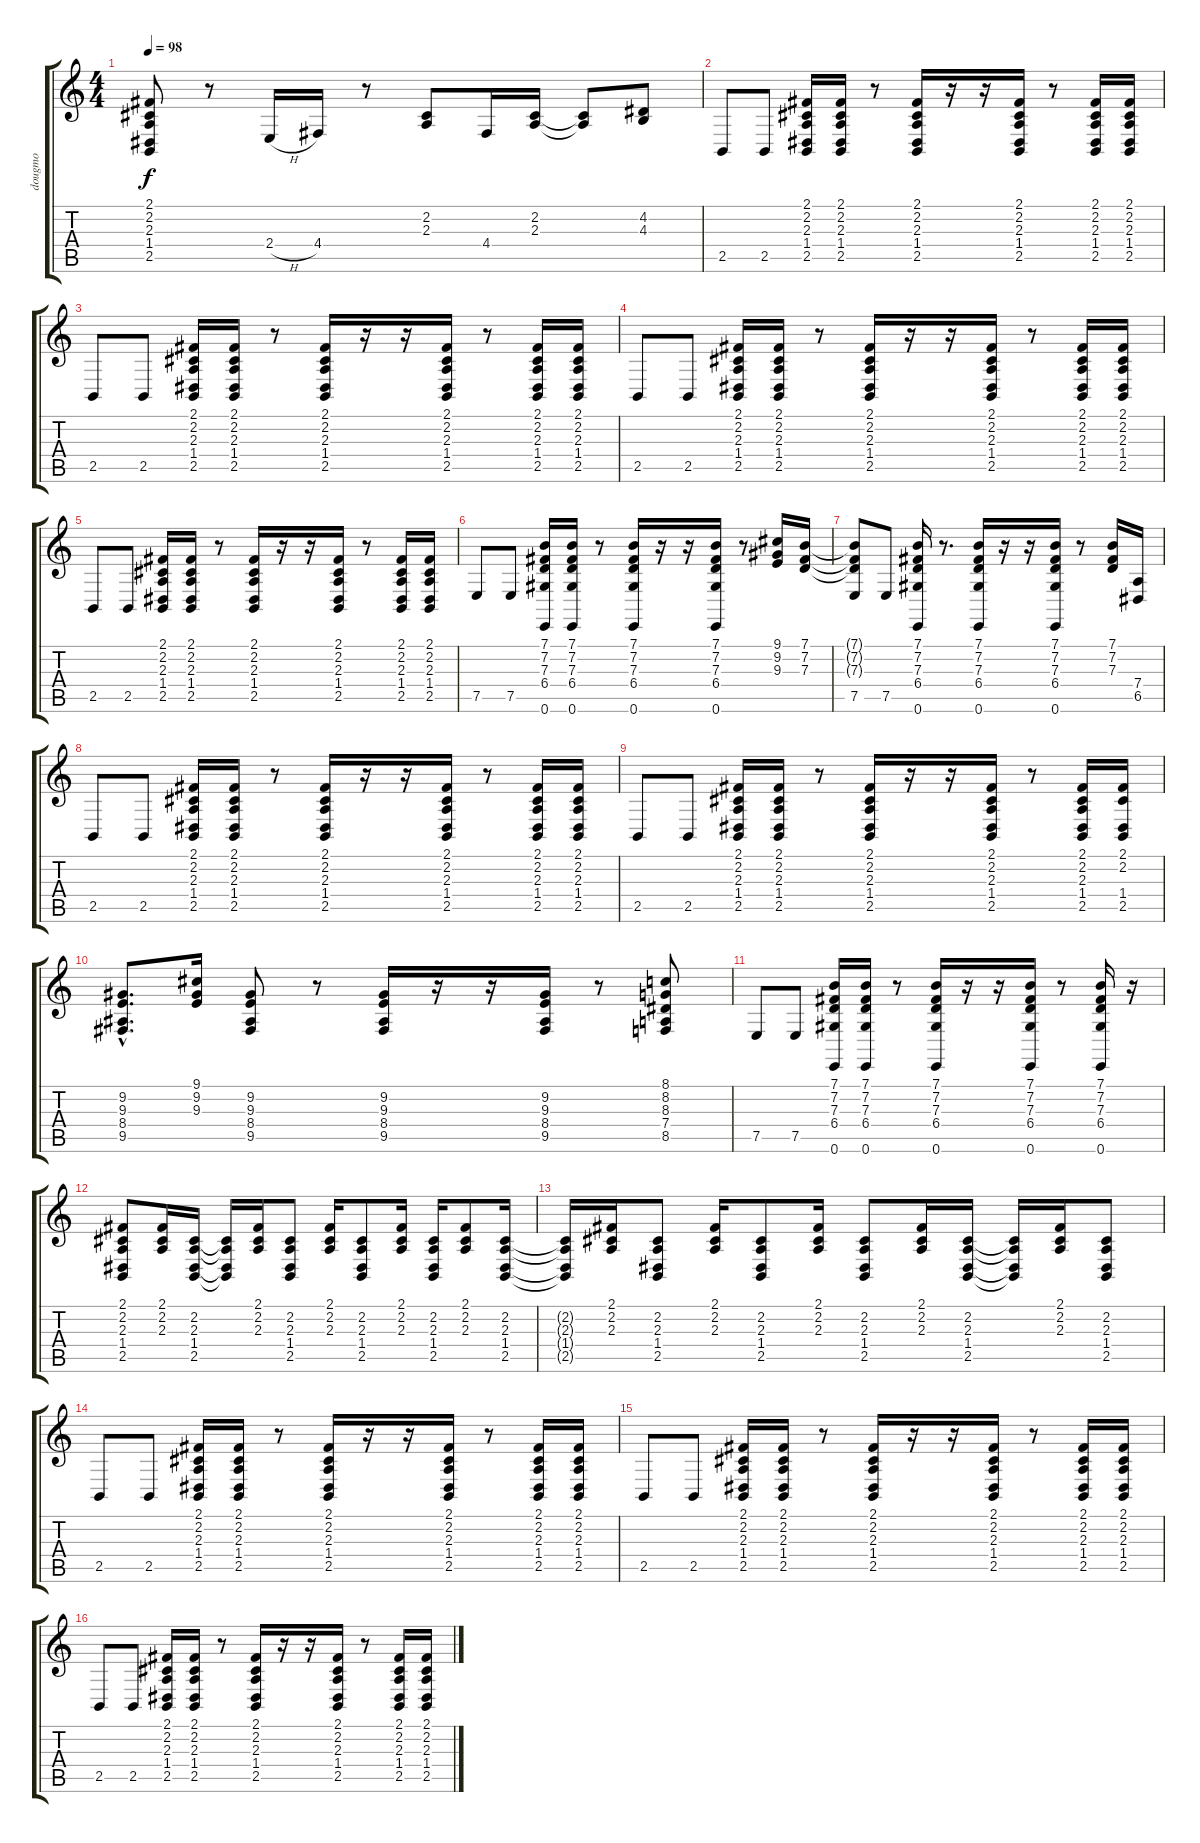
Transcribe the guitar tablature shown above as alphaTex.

\track ("dougmo" "dougmo") {instrument electricgrandpiano}
\staff {score tabs}
\tuning (E4 B3 G3 D3 A2 E2) {hide}
\ts (4 4)
\tempo 98
\clef g2
\ks c
(2.1 2.2 2.3 1.4 2.5).8{dy f} r.8 2.4{h}.16 4.4.16 r.8 (2.2 2.3).8 4.4.16 (2.2 2.3).16 (2.2{t} 2.3{t}).8 (4.2 4.3).8 |
2.5.8 2.5.8 (2.1 2.2 2.3 1.4 2.5).16 (2.1 2.2 2.3 1.4 2.5).16 r.8 (2.1 2.2 2.3 1.4 2.5).16 r.16 r.16 (2.1 2.2 2.3 1.4 2.5).16 r.8 (2.1 2.2 2.3 1.4 2.5).16 (2.1 2.2 2.3 1.4 2.5).16 |
2.5.8 2.5.8 (2.1 2.2 2.3 1.4 2.5).16 (2.1 2.2 2.3 1.4 2.5).16 r.8 (2.1 2.2 2.3 1.4 2.5).16 r.16 r.16 (2.1 2.2 2.3 1.4 2.5).16 r.8 (2.1 2.2 2.3 1.4 2.5).16 (2.1 2.2 2.3 1.4 2.5).16 |
2.5.8 2.5.8 (2.1 2.2 2.3 1.4 2.5).16 (2.1 2.2 2.3 1.4 2.5).16 r.8 (2.1 2.2 2.3 1.4 2.5).16 r.16 r.16 (2.1 2.2 2.3 1.4 2.5).16 r.8 (2.1 2.2 2.3 1.4 2.5).16 (2.1 2.2 2.3 1.4 2.5).16 |
2.5.8 2.5.8 (2.1 2.2 2.3 1.4 2.5).16 (2.1 2.2 2.3 1.4 2.5).16 r.8 (2.1 2.2 2.3 1.4 2.5).16 r.16 r.16 (2.1 2.2 2.3 1.4 2.5).16 r.8 (2.1 2.2 2.3 1.4 2.5).16 (2.1 2.2 2.3 1.4 2.5).16 |
7.5.8 7.5.8 (7.1 7.2 7.3 6.4 0.6).16 (7.1 7.2 7.3 6.4 0.6).16 r.8 (7.1 7.2 7.3 6.4 0.6).16 r.16 r.16 (7.1 7.2 7.3 6.4 0.6).16 r.8 (9.1 9.2 9.3).16 (7.1 7.2 7.3).16 |
(7.1{t} 7.2{t} 7.3{t} 7.5).8 7.5.8 (7.1 7.2 7.3 6.4 0.6).16 r.8{d} (7.1 7.2 7.3 6.4 0.6).16 r.16 r.16 (7.1 7.2 7.3 6.4 0.6).16 r.8 (7.1 7.2 7.3).16 (7.4 6.5).16 |
2.5.8 2.5.8 (2.1 2.2 2.3 1.4 2.5).16 (2.1 2.2 2.3 1.4 2.5).16 r.8 (2.1 2.2 2.3 1.4 2.5).16 r.16 r.16 (2.1 2.2 2.3 1.4 2.5).16 r.8 (2.1 2.2 2.3 1.4 2.5).16 (2.1 2.2 2.3 1.4 2.5).16 |
2.5.8 2.5.8 (2.1 2.2 2.3 1.4 2.5).16 (2.1 2.2 2.3 1.4 2.5).16 r.8 (2.1 2.2 2.3 1.4 2.5).16 r.16 r.16 (2.1 2.2 2.3 1.4 2.5).16 r.8 (2.1 2.2 2.3 1.4 2.5).16 (2.1 2.2 1.4 2.5).16 |
(9.2{hac} 9.3{hac} 8.4{hac} 9.5{hac}).8{d} (9.1 9.2 9.3).16 (9.2 9.3 8.4 9.5).8 r.8 (9.2 9.3 8.4 9.5).16 r.16 r.16 (9.2 9.3 8.4 9.5).16 r.8 (8.1 8.2 8.3 7.4 8.5).8 |
7.5.8 7.5.8 (7.1 7.2 7.3 6.4 0.6).16 (7.1 7.2 7.3 6.4 0.6).16 r.8 (7.1 7.2 7.3 6.4 0.6).16 r.16 r.16 (7.1 7.2 7.3 6.4 0.6).16 r.8 (7.1 7.2 7.3 6.4 0.6).16 r.16 |
(2.1 2.2 2.3 1.4 2.5).8 (2.1 2.2 2.3).16 (2.2 2.3 1.4 2.5).16 (2.2{t} 2.3{t} 1.4{t} 2.5{t}).16 (2.1 2.2 2.3).16 (2.2 2.3 1.4 2.5).8 (2.1 2.2 2.3).16 (2.2 2.3 1.4 2.5).8 (2.1 2.2 2.3).16 (2.2 2.3 1.4 2.5).16 (2.1 2.2 2.3).8 (2.2 2.3 1.4 2.5).16 |
(2.2{t} 2.3{t} 1.4{t} 2.5{t}).16 (2.1 2.2 2.3).16 (2.2 2.3 1.4 2.5).8 (2.1 2.2 2.3).16 (2.2 2.3 1.4 2.5).8 (2.1 2.2 2.3).16 (2.2 2.3 1.4 2.5).8 (2.1 2.2 2.3).16 (2.2 2.3 1.4 2.5).16 (2.2{t} 2.3{t} 1.4{t} 2.5{t}).16 (2.1 2.2 2.3).16 (2.2 2.3 1.4 2.5).8 |
2.5.8 2.5.8 (2.1 2.2 2.3 1.4 2.5).16 (2.1 2.2 2.3 1.4 2.5).16 r.8 (2.1 2.2 2.3 1.4 2.5).16 r.16 r.16 (2.1 2.2 2.3 1.4 2.5).16 r.8 (2.1 2.2 2.3 1.4 2.5).16 (2.1 2.2 2.3 1.4 2.5).16 |
2.5.8 2.5.8 (2.1 2.2 2.3 1.4 2.5).16 (2.1 2.2 2.3 1.4 2.5).16 r.8 (2.1 2.2 2.3 1.4 2.5).16 r.16 r.16 (2.1 2.2 2.3 1.4 2.5).16 r.8 (2.1 2.2 2.3 1.4 2.5).16 (2.1 2.2 2.3 1.4 2.5).16 |
2.5.8 2.5.8 (2.1 2.2 2.3 1.4 2.5).16 (2.1 2.2 2.3 1.4 2.5).16 r.8 (2.1 2.2 2.3 1.4 2.5).16 r.16 r.16 (2.1 2.2 2.3 1.4 2.5).16 r.8 (2.1 2.2 2.3 1.4 2.5).16 (2.1 2.2 2.3 1.4 2.5).16
